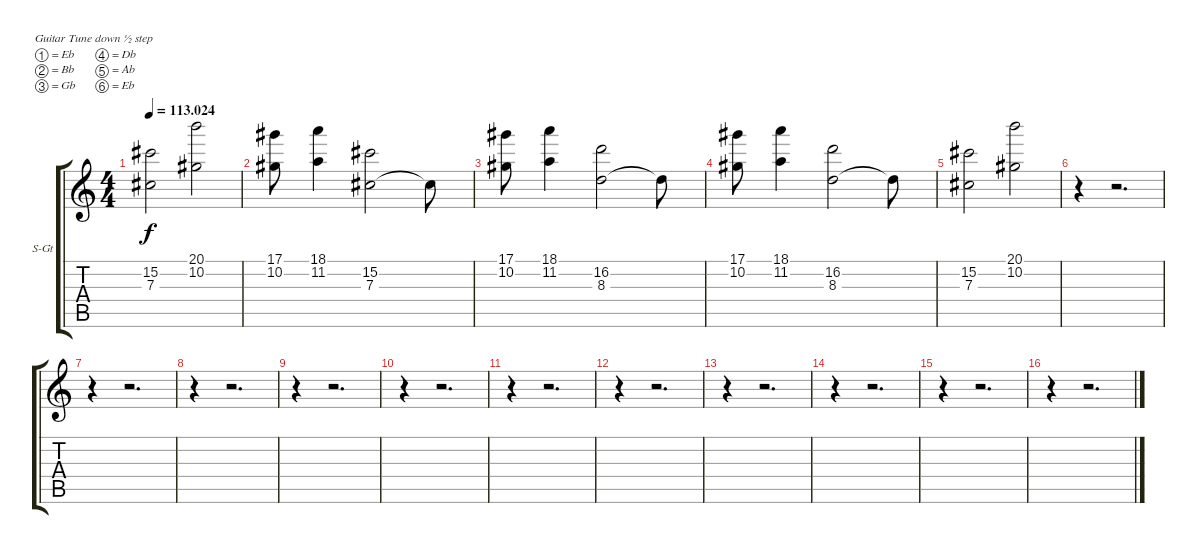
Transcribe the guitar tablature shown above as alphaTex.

\bracketExtendMode groupsimilarinstruments
\firstSystemTrackNameOrientation horizontal
\otherSystemsTrackNameOrientation horizontal
\track ("Клавишные (Иванов Д) 1" "S-Gt") {instrument fx1rain}
\staff {score tabs}
\tuning (Eb4 Bb3 Gb3 Db3 Ab2 Eb2)
\displaytranspose 12
\ts (4 4)
\tempo
113.024
\accidentals auto
\clef g2
\ottava regular
\simile none
\ks c
(15.2 7.3).2{dy f} (20.1 10.2).2 |
(17.1 10.2).8 (18.1 11.2).4 (15.2 7.3).2 7.3{t}.8 |
(17.1 10.2).8 (18.1 11.2).4 (16.2 8.3).2 8.3{t}.8 |
(17.1 10.2).8 (18.1 11.2).4 (16.2 8.3).2 8.3{t}.8 |
(15.2 7.3).2 (20.1 10.2).2 |
r.4 r.2{d} |
r.4 r.2{d} |
r.4 r.2{d} |
r.4 r.2{d} |
r.4 r.2{d} |
r.4 r.2{d} |
r.4 r.2{d} |
r.4 r.2{d} |
r.4 r.2{d} |
r.4 r.2{d} |
r.4 r.2{d}
